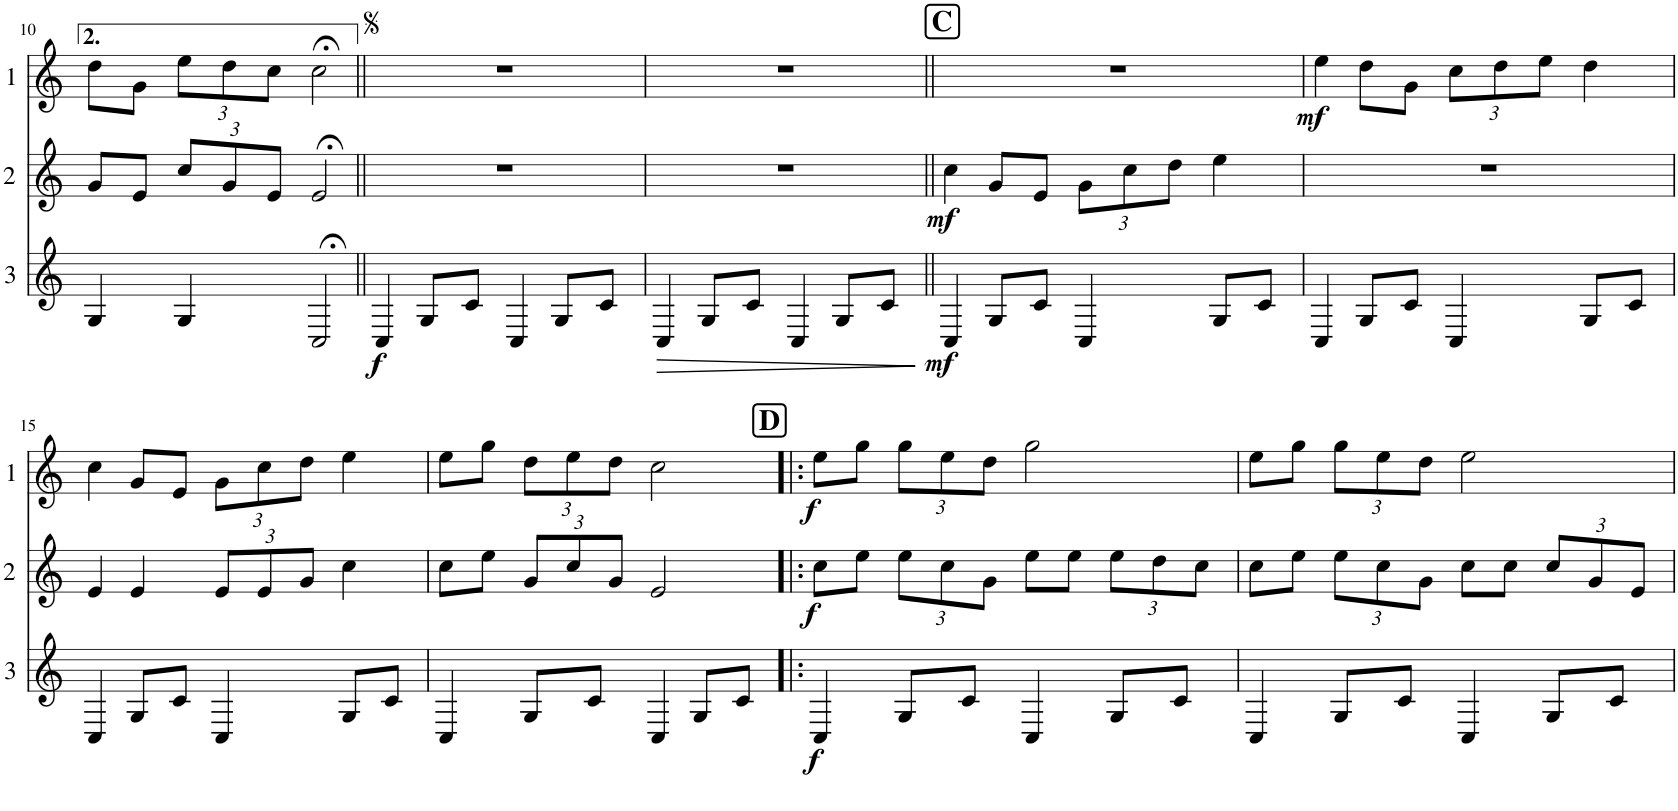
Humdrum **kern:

**kern	**dynam	**kern	**dynam	**kern	**dynam
*part3	*part3	*part2	*part2	*part1	*part1
*staff3	*staff3	*staff2	*staff2	*staff1	*staff1
*I"Cor 3	*	*I"Cor 2	*	*I"Cor 1	*
!!LO:PB:g=z
*clefG2	*	*clefG2	*	*clefG2	*
*Trd4c7	*	*Trd4c7	*	*Trd4c7	*
*k[]	*	*k[]	*	*k[]	*
*M4/4	*	*M4/4	*	*M4/4	*
=10	=10	=10	=10	=10	=10
4G/	.	8g/L	.	8dd\L	.
.	.	8e/J	.	8g\J	.
*	*	*Xbrackettup	*	*Xbrackettup	*
4G/	.	12cc/L	.	12ee\L	.
.	.	12g/	.	12dd\	.
.	.	12e/J	.	12cc\J	.
2C;</	.	2e;</	.	2cc;<\	.
=11||	=11||	=11||	=11||	=11||	=11||
!	!LO:DY:b	!	!	!	!
4C/	f	1r	.	1r	.
8G/L	.	.	.	.	.
8c/J	.	.	.	.	.
4C/	.	.	.	.	.
8G/L	.	.	.	.	.
8c/J	.	.	.	.	.
=12	=12	=12	=12	=12	=12
!	!LO:HP:b	!	!	!	!
4C/	>	1r	.	1r	.
8G/L	.	.	.	.	.
8c/J	.	.	.	.	.
4C/	.	.	.	.	.
8G/L	.	.	.	.	.
8c/J	.	.	.	.	.
.	]	.	.	.	.
!!LO:REH:place=s1:a:B:cj:fs=14:t=C
=13||	=13||	=13||	=13||	=13||	=13||
!	!LO:DY:b	!	!LO:DY:b	!	!
4C/	mf	4cc\	mf	1r	.
8G/L	.	8g/L	.	.	.
8c/J	.	8e/J	.	.	.
4C/	.	12g\L	.	.	.
.	.	12cc\	.	.	.
.	.	12dd\J	.	.	.
8G/L	.	4ee\	.	.	.
8c/J	.	.	.	.	.
=14	=14	=14	=14	=14	=14
!	!	!	!	!	!LO:DY:b
4C/	.	1r	.	4ee\	mf
8G/L	.	.	.	8dd\L	.
8c/J	.	.	.	8g\J	.
4C/	.	.	.	12cc\L	.
.	.	.	.	12dd\	.
.	.	.	.	12ee\J	.
8G/L	.	.	.	4dd\	.
8c/J	.	.	.	.	.
!!LO:LB:g=z
=15	=15	=15	=15	=15	=15
4C/	.	4e/	.	4cc\	.
8G/L	.	4e/	.	8g/L	.
8c/J	.	.	.	8e/J	.
4C/	.	12e/L	.	12g\L	.
.	.	12e/	.	12cc\	.
.	.	12g/J	.	12dd\J	.
8G/L	.	4cc\	.	4ee\	.
8c/J	.	.	.	.	.
=16	=16	=16	=16	=16	=16
4C/	.	8cc\L	.	8ee\L	.
.	.	8ee\J	.	8gg\J	.
8G/L	.	12g/L	.	12dd\L	.
.	.	12cc/	.	12ee\	.
8c/J	.	.	.	.	.
.	.	12g/J	.	12dd\J	.
4C/	.	2e/	.	2cc\	.
8G/L	.	.	.	.	.
8c/J	.	.	.	.	.
!!LO:REH:place=s1:a:B:cj:fs=14:t=D
=17!|:	=17!|:	=17!|:	=17!|:	=17!|:	=17!|:
!	!LO:DY:b	!	!LO:DY:b	!	!LO:DY:b
4C/	f	8cc\L	f	8ee\L	f
.	.	8ee\J	.	8gg\J	.
8G/L	.	12ee\L	.	12gg\L	.
.	.	12cc\	.	12ee\	.
8c/J	.	.	.	.	.
.	.	12g\J	.	12dd\J	.
4C/	.	8ee\L	.	2gg\	.
.	.	8ee\J	.	.	.
8G/L	.	12ee\L	.	.	.
.	.	12dd\	.	.	.
8c/J	.	.	.	.	.
.	.	12cc\J	.	.	.
=18	=18	=18	=18	=18	=18
4C/	.	8cc\L	.	8ee\L	.
.	.	8ee\J	.	8gg\J	.
8G/L	.	12ee\L	.	12gg\L	.
.	.	12cc\	.	12ee\	.
8c/J	.	.	.	.	.
.	.	12g\J	.	12dd\J	.
4C/	.	8cc\L	.	2ee\	.
.	.	8cc\J	.	.	.
8G/L	.	12cc/L	.	.	.
.	.	12g/	.	.	.
8c/J	.	.	.	.	.
.	.	12e/J	.	.	.
=	=	=	=	=	=
*-	*-	*-	*-	*-	*-
